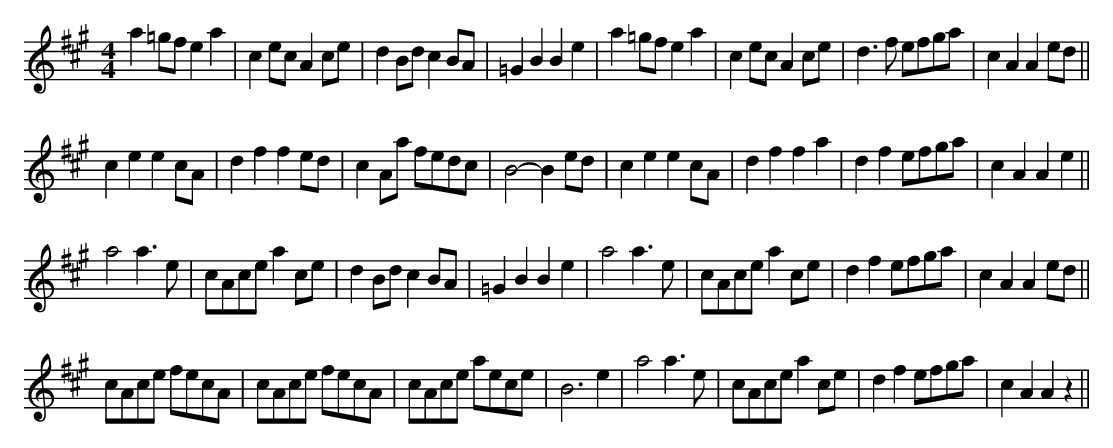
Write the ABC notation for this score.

X:1
M:4/4
K:A
a2 =gf e2 a2|c2 ec A2 ce|d2 Bd c2 BA|=G2B2B2 e2|a2 =gf e2 a2|c2 ec A2ce|d3f efga|c2A2A2ed||
c2e2e2cA|d2f2f2ed|c2Aa fedc|B4- B2 ed|c2e2e2cA|d2f2f2a2|d2f2 efga|c2A2A2e2||
a4a3e|cAce a2ce|d2Bdc2BA|=G2B2B2e2|a4a3e|cAce a2ce|d2f2efga|c2A2A2ed||
cAce fecA|cAce fecA|cAce aece|B6e2|a4a3e|cAce a2ce|d2f2efga|c2A2A2z2||
